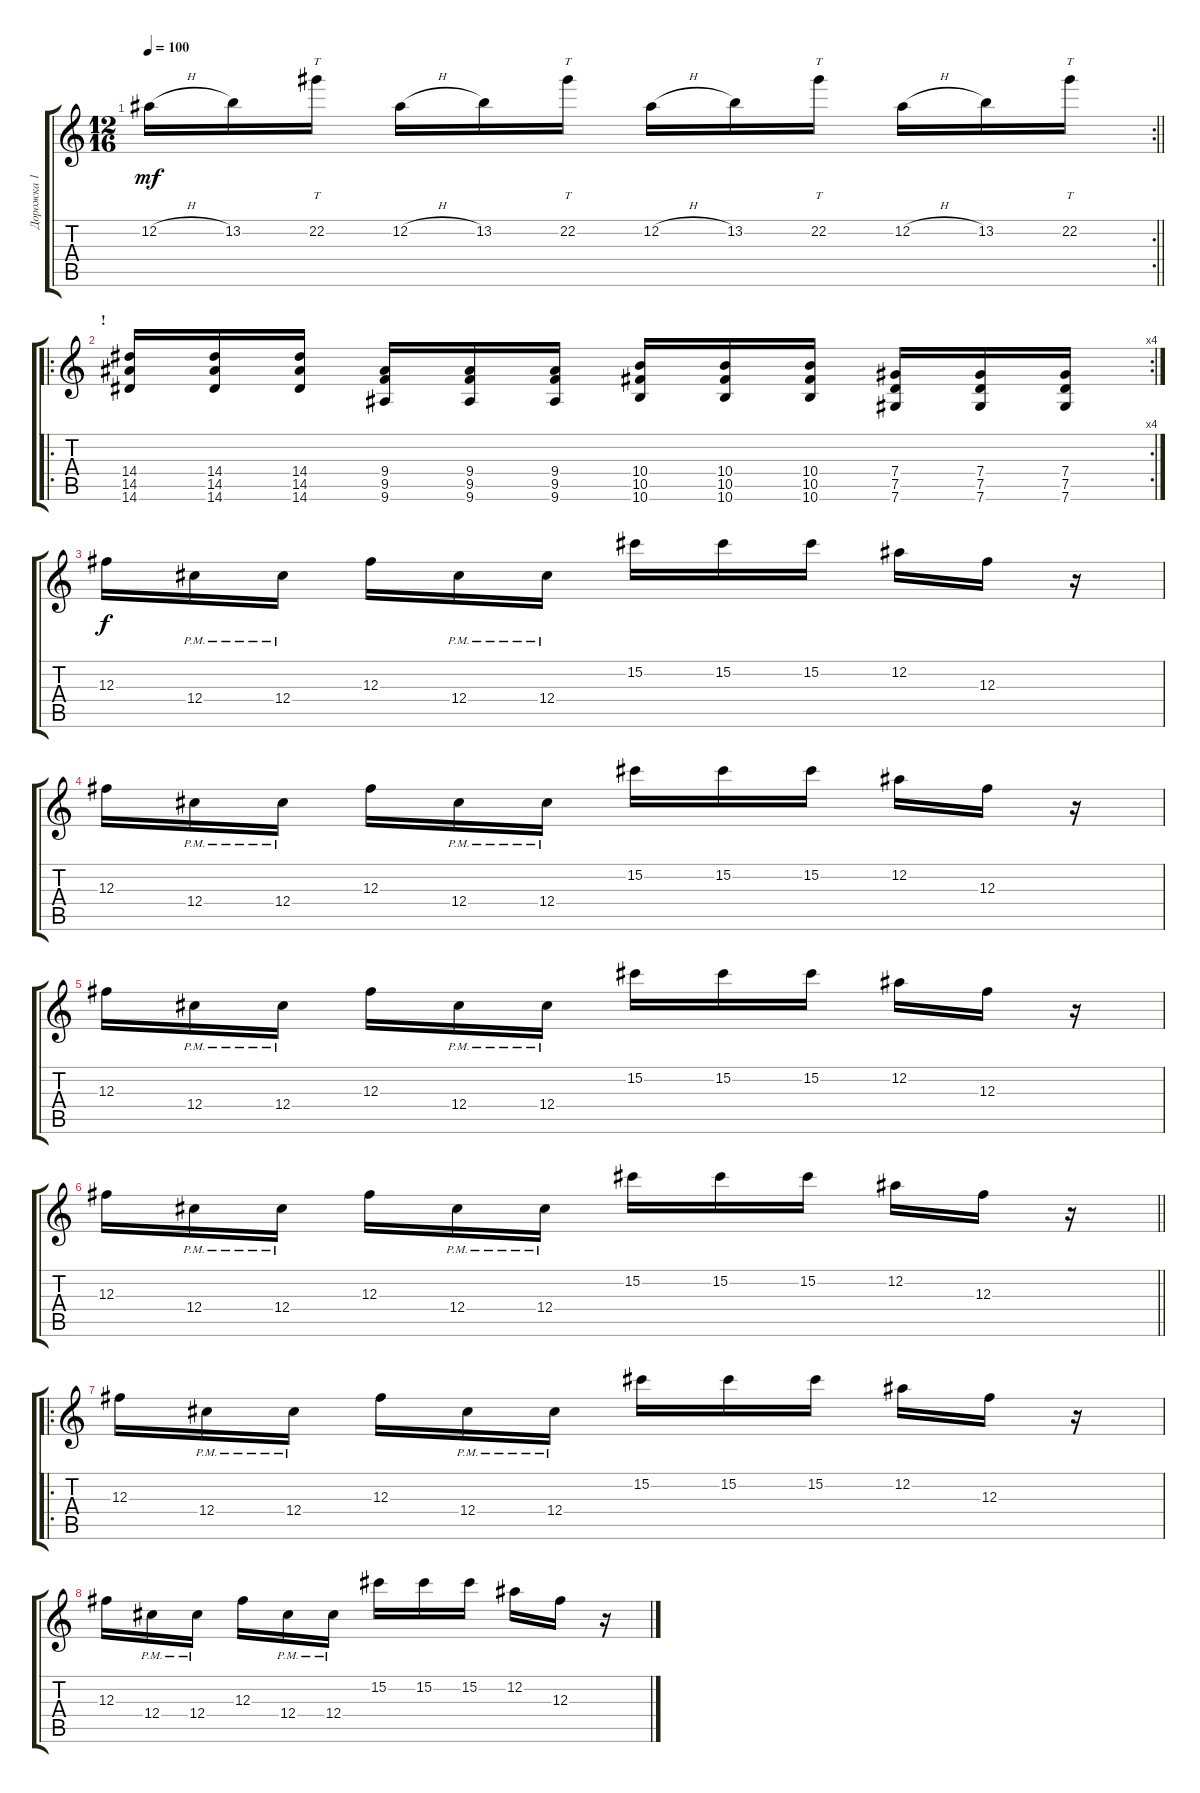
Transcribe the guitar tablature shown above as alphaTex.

\track ("Дорожка 1" "Дорожка 1") {instrument distortionguitar}
\staff {score tabs}
\tuning (Eb4 Bb3 Gb3 Db3 Ab2 Db2) {hide}
\rc 2
\ts (12 16)
\tempo 100
\clef g2
\barLineRight lightlight
\ks c
12.2{h}.16{dy mf} 13.2.16 22.2.16{tt} 12.2{h}.16 13.2.16 22.2.16{tt} 12.2{h}.16 13.2.16 22.2.16{tt} 12.2{h}.16 13.2.16 22.2.16{tt} |
\ro
\rc 4
\section ("" "!")
(14.4 14.5 14.6).16 (14.4 14.5 14.6).16 (14.4 14.5 14.6).16 (9.4 9.5 9.6).16 (9.4 9.5 9.6).16 (9.4 9.5 9.6).16 (10.4 10.5 10.6).16 (10.4 10.5 10.6).16 (10.4 10.5 10.6).16 (7.4 7.5 7.6).16 (7.4 7.5 7.6).16 (7.4 7.5 7.6).16 |
12.3.16{dy f} 12.4{pm}.16 12.4{pm}.16 12.3.16 12.4{pm}.16 12.4{pm}.16 15.2.16 15.2.16 15.2.16 12.2.16 12.3.16 r.16 |
12.3.16 12.4{pm}.16 12.4{pm}.16 12.3.16 12.4{pm}.16 12.4{pm}.16 15.2.16 15.2.16 15.2.16 12.2.16 12.3.16 r.16 |
12.3.16 12.4{pm}.16 12.4{pm}.16 12.3.16 12.4{pm}.16 12.4{pm}.16 15.2.16 15.2.16 15.2.16 12.2.16 12.3.16 r.16 |
\barLineRight lightlight
12.3.16 12.4{pm}.16 12.4{pm}.16 12.3.16 12.4{pm}.16 12.4{pm}.16 15.2.16 15.2.16 15.2.16 12.2.16 12.3.16 r.16 |
\ro
12.3.16 12.4{pm}.16 12.4{pm}.16 12.3.16 12.4{pm}.16 12.4{pm}.16 15.2.16 15.2.16 15.2.16 12.2.16 12.3.16 r.16 |
12.3.16 12.4{pm}.16 12.4{pm}.16 12.3.16 12.4{pm}.16 12.4{pm}.16 15.2.16 15.2.16 15.2.16 12.2.16 12.3.16 r.16
